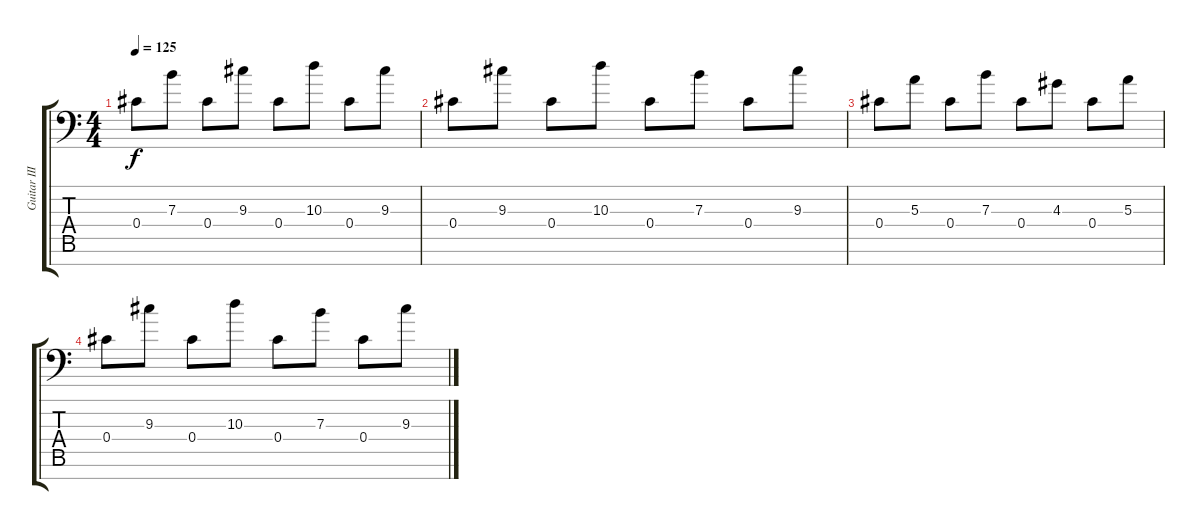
\track ("Guitar III" "Guitar III") {instrument distortionguitar}
\staff {score tabs}
\tuning (D4 Ab3 E3 Db3 Gb2 Db2 Ab1) {hide}
\ts (4 4)
\tempo 125
\clef f4
\ks c
0.4.8{dy f} 7.3.8 0.4.8 9.3.8 0.4.8 10.3.8 0.4.8 9.3.8 |
0.4.8 9.3.8 0.4.8 10.3.8 0.4.8 7.3.8 0.4.8 9.3.8 |
0.4.8 5.3.8 0.4.8 7.3.8 0.4.8 4.3.8 0.4.8 5.3.8 |
0.4.8 9.3.8 0.4.8 10.3.8 0.4.8 7.3.8 0.4.8 9.3.8
